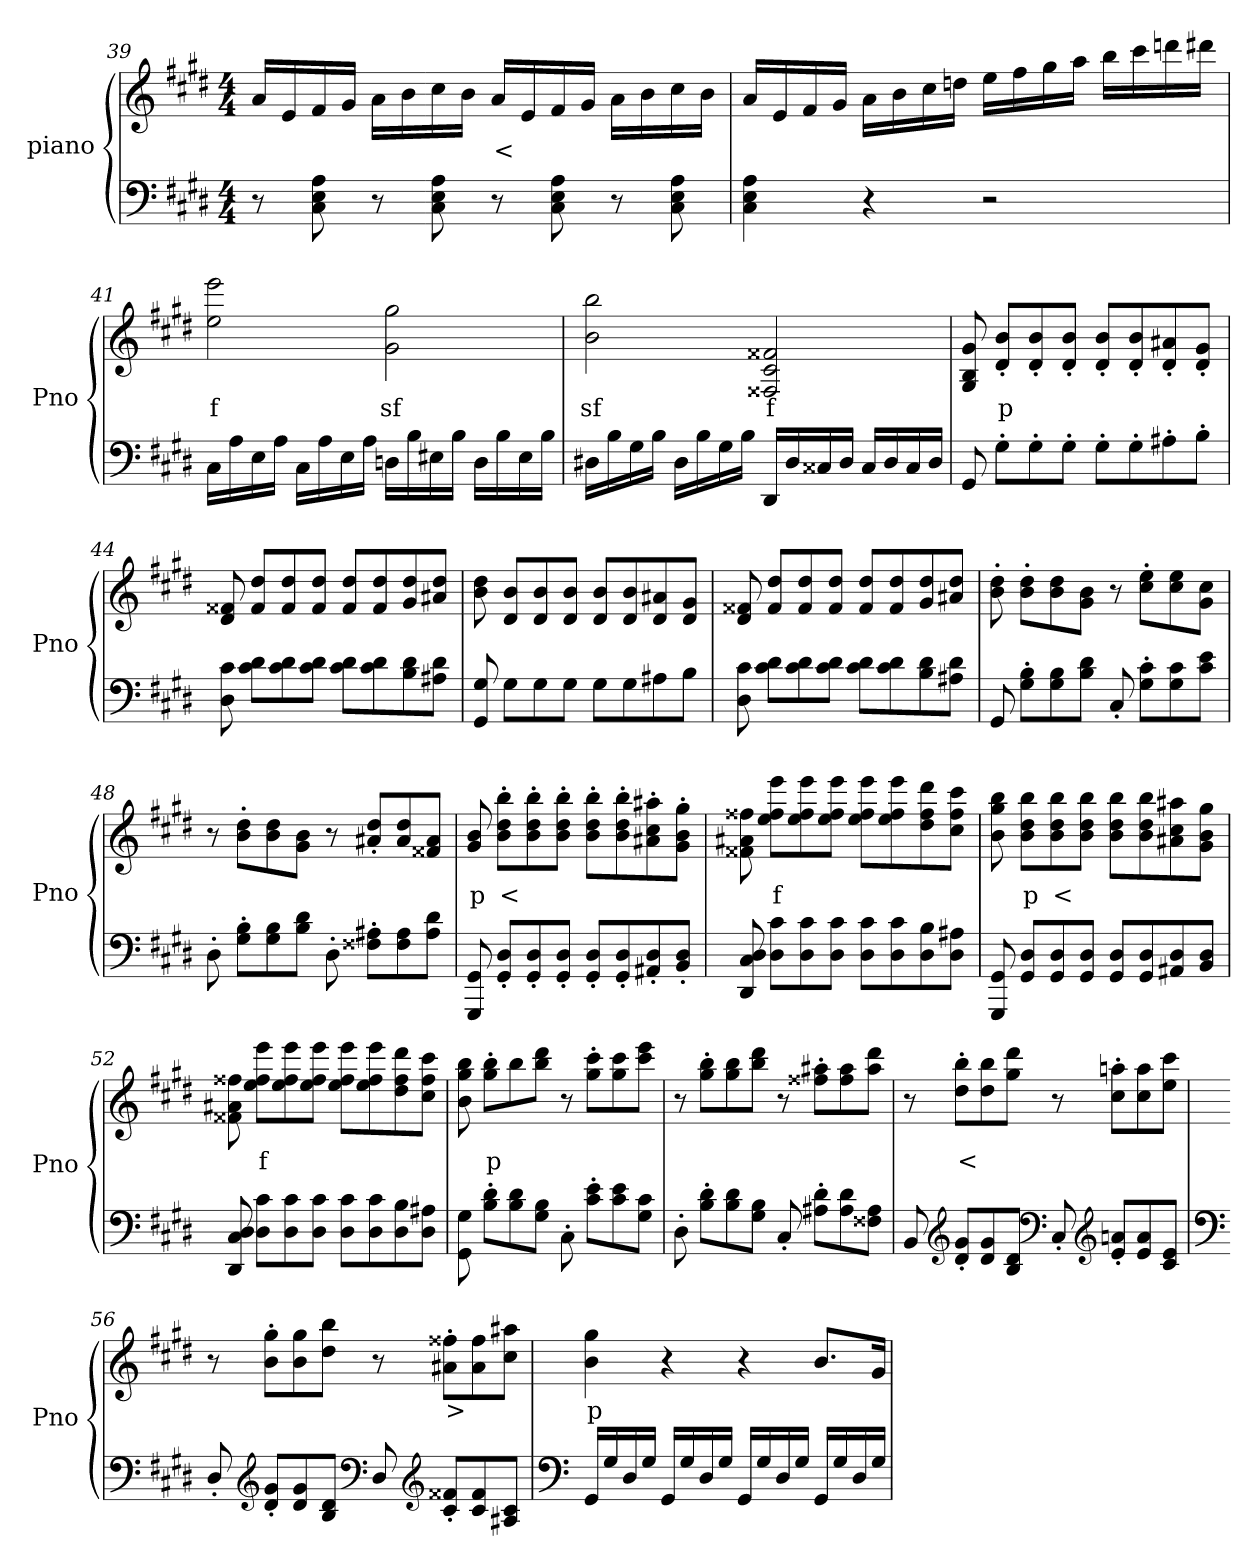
**kern	**kern	**text
*part2	*part1	*part1
*staff2	*staff1	*staff1
*I"piano	*I"piano	*
*I'Pno	*I'Pno	*
!!LO:LB:g=z
*clefF4	*clefG2	*
*k[f#c#g#d#]	*k[f#c#g#d#]	*
*c#:	*c#:	*
*M4/4	*M4/4	*
=39	=39	=39
8r	16a/LL	.
.	16e/	.
8C#\ 8E\ 8A\	16f#/	.
.	16g#/JJ	.
8r	16a\LL	.
.	16b\	.
8C#\ 8E\ 8A\	16cc#\	.
.	16b\JJ	.
!	!	!LO:LY:b
8r	16a/LL	<
.	16e/	.
8C#\ 8E\ 8A\	16f#/	.
.	16g#/JJ	.
8r	16a\LL	.
.	16b\	.
8C#\ 8E\ 8A\	16cc#\	.
.	16b\JJ	.
=40	=40	=40
4C#\ 4E\ 4A\	16a/LL	.
.	16e/	.
.	16f#/	.
.	16g#/JJ	.
4r	16a\LL	.
.	16b\	.
.	16cc#\	.
.	16ddn\JJ	.
2r	16ee\LL	.
.	16ff#\	.
.	16gg#\	.
.	16aa\JJ	.
.	16bb\LL	.
.	16ccc#\	.
.	16dddn\	.
.	16ddd#X\JJ	.
=41	=41	=41
!	!	!LO:LY:b
16C#\LL	2ee\ 2eee\	f
16A\	.	.
16E\	.	.
16A\JJ	.	.
16C#\LL	.	.
16A\	.	.
16E\	.	.
16A\JJ	.	.
!	!	!LO:LY:b
16Dn\LL	2g#\ 2gg#\	sf
16B\	.	.
16E#X\	.	.
16B\JJ	.	.
16D\LL	.	.
16B\	.	.
16E#\	.	.
16B\JJ	.	.
!!LO:LB:g=z
=42	=42	=42
!	!	!LO:LY:b
16D#X\LL	2b\ 2bb\	sf
16B\	.	.
16G#\	.	.
16B\JJ	.	.
16D#\LL	.	.
16B\	.	.
16G#\	.	.
16B\JJ	.	.
!	!	!LO:LY:b
16DD#/LL	2F##X/ 2c#/ 2f##X/	f
16D#/	.	.
16C##X/	.	.
16D#/JJ	.	.
16C##/LL	.	.
16D#/	.	.
16C##/	.	.
16D#/JJ	.	.
=43	=43	=43
8GG#/	8G#/ 8B/ 8g#/	.
!	!	!LO:LY:b
8G#'\L	8d#/' 8b/'L	p
8G#'\	8d#/' 8b/'	.
8G#'\J	8d#/' 8b/'J	.
8G#'\L	8d#/' 8b/'L	.
8G#'\	8d#/' 8b/'	.
8A#X'\	8d#/' 8a#X/'	.
8B'\J	8d#/' 8g#/'J	.
=44	=44	=44
8D#\ 8c#\	8d#/ 8f##X/	.
8c#\ 8d#\L	8f##/ 8dd#/L	.
8c#\ 8d#\	8f##/ 8dd#/	.
8c#\ 8d#\J	8f##/ 8dd#/J	.
8c#\ 8d#\L	8f##/ 8dd#/L	.
8c#\ 8d#\	8f##/ 8dd#/	.
8B\ 8d#\	8g#/ 8dd#/	.
8A#X\ 8d#\J	8a#X/ 8dd#/J	.
=45	=45	=45
8GG#/ 8G#/	8b\ 8dd#\	.
8G#\L	8d#/ 8b/L	.
8G#\	8d#/ 8b/	.
8G#\J	8d#/ 8b/J	.
8G#\L	8d#/ 8b/L	.
8G#\	8d#/ 8b/	.
8A#X\	8d#/ 8a#X/	.
8B\J	8d#/ 8g#/J	.
!!LO:LB:g=z
=46	=46	=46
8D#\ 8c#\	8d#/ 8f##X/	.
8c#\ 8d#\L	8f##/ 8dd#/L	.
8c#\ 8d#\	8f##/ 8dd#/	.
8c#\ 8d#\J	8f##/ 8dd#/J	.
8c#\ 8d#\L	8f##/ 8dd#/L	.
8c#\ 8d#\	8f##/ 8dd#/	.
8B\ 8d#\	8g#/ 8dd#/	.
8A#X\ 8d#\J	8a#X/ 8dd#/J	.
=47	=47	=47
8GG#/	8b\' 8dd#\'	.
8G#\' 8B\'L	8b\' 8dd#\'L	.
8G#\ 8B\	8b\ 8dd#\	.
8B\ 8d#\J	8g#\ 8b\J	.
8C#'/	8r	.
8G#\' 8c#\'L	8cc#\' 8ee\'L	.
8G#\ 8c#\	8cc#\ 8ee\	.
8c#\ 8e\J	8g#\ 8cc#\J	.
=48	=48	=48
8D#'\	8r	.
8G#\' 8B\'L	8b\' 8dd#\'L	.
8G#\ 8B\	8b\ 8dd#\	.
8B\ 8d#\J	8g#\ 8b\J	.
8D#'\	8r	.
8F##X\' 8A#X\'L	8a#X/' 8dd#/'L	.
8F##\ 8A#\	8a#/ 8dd#/	.
8A#\ 8d#\J	8f##X/ 8a#/J	.
=49	=49	=49
!	!	!LO:LY:b
8GGG#/ 8GG#/	8g#/ 8b/	p
!	!	!LO:LY:b
8GG#/' 8D#/'L	8b\' 8dd#\' 8bb\'L	<
8GG#/' 8D#/'	8b\' 8dd#\' 8bb\'	.
8GG#/' 8D#/'J	8b\' 8dd#\' 8bb\'J	.
8GG#/' 8D#/'L	8b\' 8dd#\' 8bb\'L	.
8GG#/' 8D#/'	8b\' 8dd#\' 8bb\'	.
8AA#X/' 8D#/'	8a#X\' 8cc#\' 8aa#X\'	.
8BB/' 8D#/'J	8g#\' 8b\' 8gg#\'J	.
!!LO:LB:g=z
=50	=50	=50
8DD#/ 8C#/ 8D#/	8f##X\ 8a#X\ 8ff##X\	.
!	!	!LO:LY:b
8D#\ 8c#\L	8ee\ 8ff##\ 8eee\L	f
8D#\ 8c#\	8ee\ 8ff##\ 8eee\	.
8D#\ 8c#\J	8ee\ 8ff##\ 8eee\J	.
8D#\ 8c#\L	8ee\ 8ff##\ 8eee\L	.
8D#\ 8c#\	8ee\ 8ff##\ 8eee\	.
8D#\ 8B\	8dd#\ 8ff##\ 8ddd#\	.
8D#\ 8A#X\J	8cc#\ 8ff##\ 8ccc#\J	.
=51	=51	=51
8GGG#/ 8GG#/	8b\ 8gg#\ 8bb\	.
!	!	!LO:LY:b
8GG#/ 8D#/L	8b\ 8dd#\ 8bb\L	p
!	!	!LO:LY:b
8GG#/ 8D#/	8b\ 8dd#\ 8bb\	<
8GG#/ 8D#/J	8b\ 8dd#\ 8bb\J	.
8GG#/ 8D#/L	8b\ 8dd#\ 8bb\L	.
8GG#/ 8D#/	8b\ 8dd#\ 8bb\	.
8AA#X/ 8D#/	8a#X\ 8cc#\ 8aa#X\	.
8BB/ 8D#/J	8g#\ 8b\ 8gg#\J	.
=52	=52	=52
8DD#/ 8C#/ 8D#/	8f##X\ 8a#X\ 8ff##X\	.
!	!	!LO:LY:b
8D#\ 8c#\L	8ee\ 8ff##\ 8eee\L	f
8D#\ 8c#\	8ee\ 8ff##\ 8eee\	.
8D#\ 8c#\J	8ee\ 8ff##\ 8eee\J	.
8D#\ 8c#\L	8ee\ 8ff##\ 8eee\L	.
8D#\ 8c#\	8ee\ 8ff##\ 8eee\	.
8D#\ 8B\	8dd#\ 8ff##\ 8ddd#\	.
8D#\ 8A#X\J	8cc#\ 8ff##\ 8ccc#\J	.
=53	=53	=53
8GG#\ 8G#\	8b\ 8gg#\ 8bb\	.
!	!	!LO:LY:b
8B\' 8d#\'L	8gg#\' 8bb\'L	p
8B\ 8d#\	8bb\	.
8G#\ 8B\J	8bb\ 8ddd#\J	.
8C#'\	8r	.
8c#\' 8e\'L	8gg#\' 8ccc#\'L	.
8c#\ 8e\	8gg#\ 8ccc#\	.
8G#\ 8c#\J	8ccc#\ 8eee\J	.
!!LO:PB:g=z
=54	=54	=54
8D#'\	8r	.
8B\' 8d#\'L	8gg#\' 8bb\'L	.
8B\ 8d#\	8gg#\ 8bb\	.
8G#\ 8B\J	8bb\ 8ddd#\J	.
8C#'/	8r	.
8A#X\' 8d#\'L	8ff##X\' 8aa#X\'L	.
8A#\ 8d#\	8ff##\ 8aa#\	.
8F##X\ 8A#\J	8aa#\ 8ddd#\J	.
=55	=55	=55
8BB/	8r	.
*clefG2	*	*
!	!	!LO:LY:b
8d#/' 8g#/'L	8dd#\' 8bb\'L	<
8d#/ 8g#/	8dd#\ 8bb\	.
8B/ 8d#/J	8gg#\ 8ddd#\J	.
*clefF4	*	*
8C#'/	8r	.
*clefG2	*	*
8e/' 8an/'L	8cc#\' 8aan\'L	.
8e/ 8a/	8cc#\ 8aa\	.
8c#/ 8e/J	8ee\ 8ccc#\J	.
=56	=56	=56
*clefF4	*	*
8D#'/	8r	.
*clefG2	*	*
8d#/' 8g#/'L	8b\' 8gg#\'L	.
8d#/ 8g#/	8b\ 8gg#\	.
8B/ 8d#/J	8dd#\ 8bb\J	.
*clefF4	*	*
8D#/	8r	.
*clefG2	*	*
!	!	!LO:LY:b
8c#/' 8f##X/'L	8a#X\' 8ff##X\'L	>
8c#/ 8f##/	8a#\ 8ff##\	.
8A#X/ 8c#/J	8cc#\ 8aa#X\J	.
!!LO:LB:g=z
=57	=57	=57
*clefF4	*	*
!	!	!LO:LY:b
16GG#/LL	4b\ 4gg#\	p
16G#/	.	.
16D#/	.	.
16G#/JJ	.	.
16GG#/LL	4r	.
16G#/	.	.
16D#/	.	.
16G#/JJ	.	.
16GG#/LL	4r	.
16G#/	.	.
16D#/	.	.
16G#/JJ	.	.
16GG#/LL	8.b/L	.
16G#/	.	.
16D#/	.	.
16G#/JJ	16g#/Jk	.
=	=	=
*-	*-	*-
